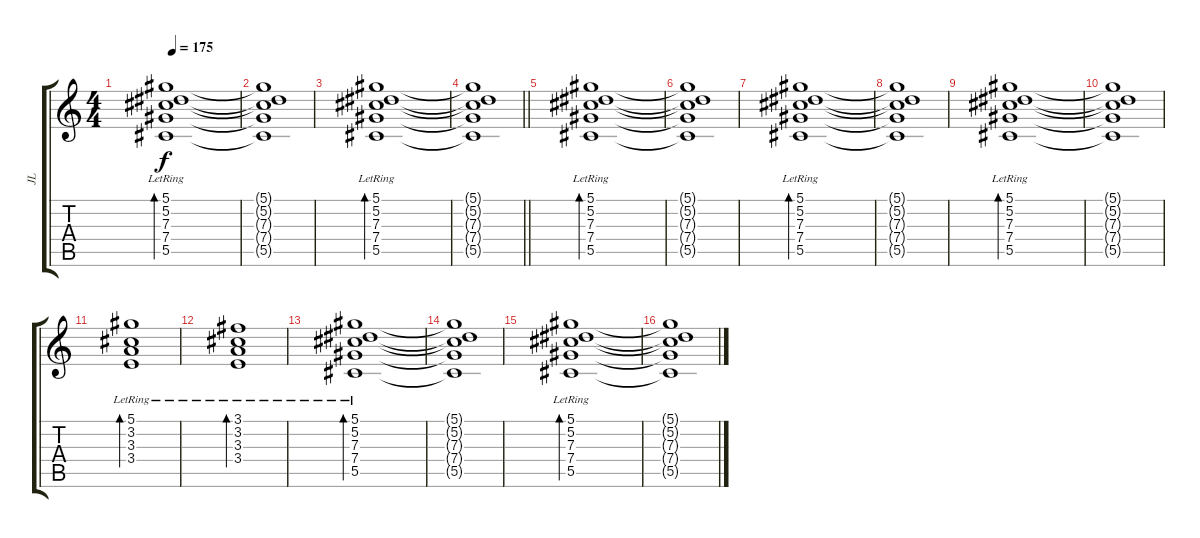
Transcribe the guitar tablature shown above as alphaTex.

\track ("JL" "JL") {instrument electricguitarjazz}
\staff {score tabs}
\tuning (Eb4 Bb3 Gb3 Db3 Ab2 Db2) {hide}
\ts (4 4)
\tempo 175
\clef g2
\ks c
(5.1{lr} 5.2{lr} 7.3{lr} 7.4{lr} 5.5{lr}).1{bd 240 dy f} |
(5.1{t} 5.2{t} 7.3{t} 7.4{t} 5.5{t}).1 |
(5.1{lr} 5.2{lr} 7.3{lr} 7.4{lr} 5.5{lr}).1{bd 240} |
\barLineRight lightlight
(5.1{t} 5.2{t} 7.3{t} 7.4{t} 5.5{t}).1 |
\section ("" "")
(5.1{lr} 5.2{lr} 7.3{lr} 7.4{lr} 5.5{lr}).1{bd 240} |
(5.1{t} 5.2{t} 7.3{t} 7.4{t} 5.5{t}).1 |
(5.1{lr} 5.2{lr} 7.3{lr} 7.4{lr} 5.5{lr}).1{bd 240} |
(5.1{t} 5.2{t} 7.3{t} 7.4{t} 5.5{t}).1 |
(5.1{lr} 5.2{lr} 7.3{lr} 7.4{lr} 5.5{lr}).1{bd 240} |
(5.1{t} 5.2{t} 7.3{t} 7.4{t} 5.5{t}).1 |
(5.1{lr} 3.2{lr} 3.3{lr} 3.4{lr}).1{bd 240} |
(3.1{lr} 3.2{lr} 3.3{lr} 3.4{lr}).1{bd 240} |
(5.1{lr} 5.2{lr} 7.3{lr} 7.4{lr} 5.5{lr}).1{bd 240} |
(5.1{t} 5.2{t} 7.3{t} 7.4{t} 5.5{t}).1 |
(5.1{lr} 5.2{lr} 7.3{lr} 7.4{lr} 5.5{lr}).1{bd 240} |
(5.1{t} 5.2{t} 7.3{t} 7.4{t} 5.5{t}).1
